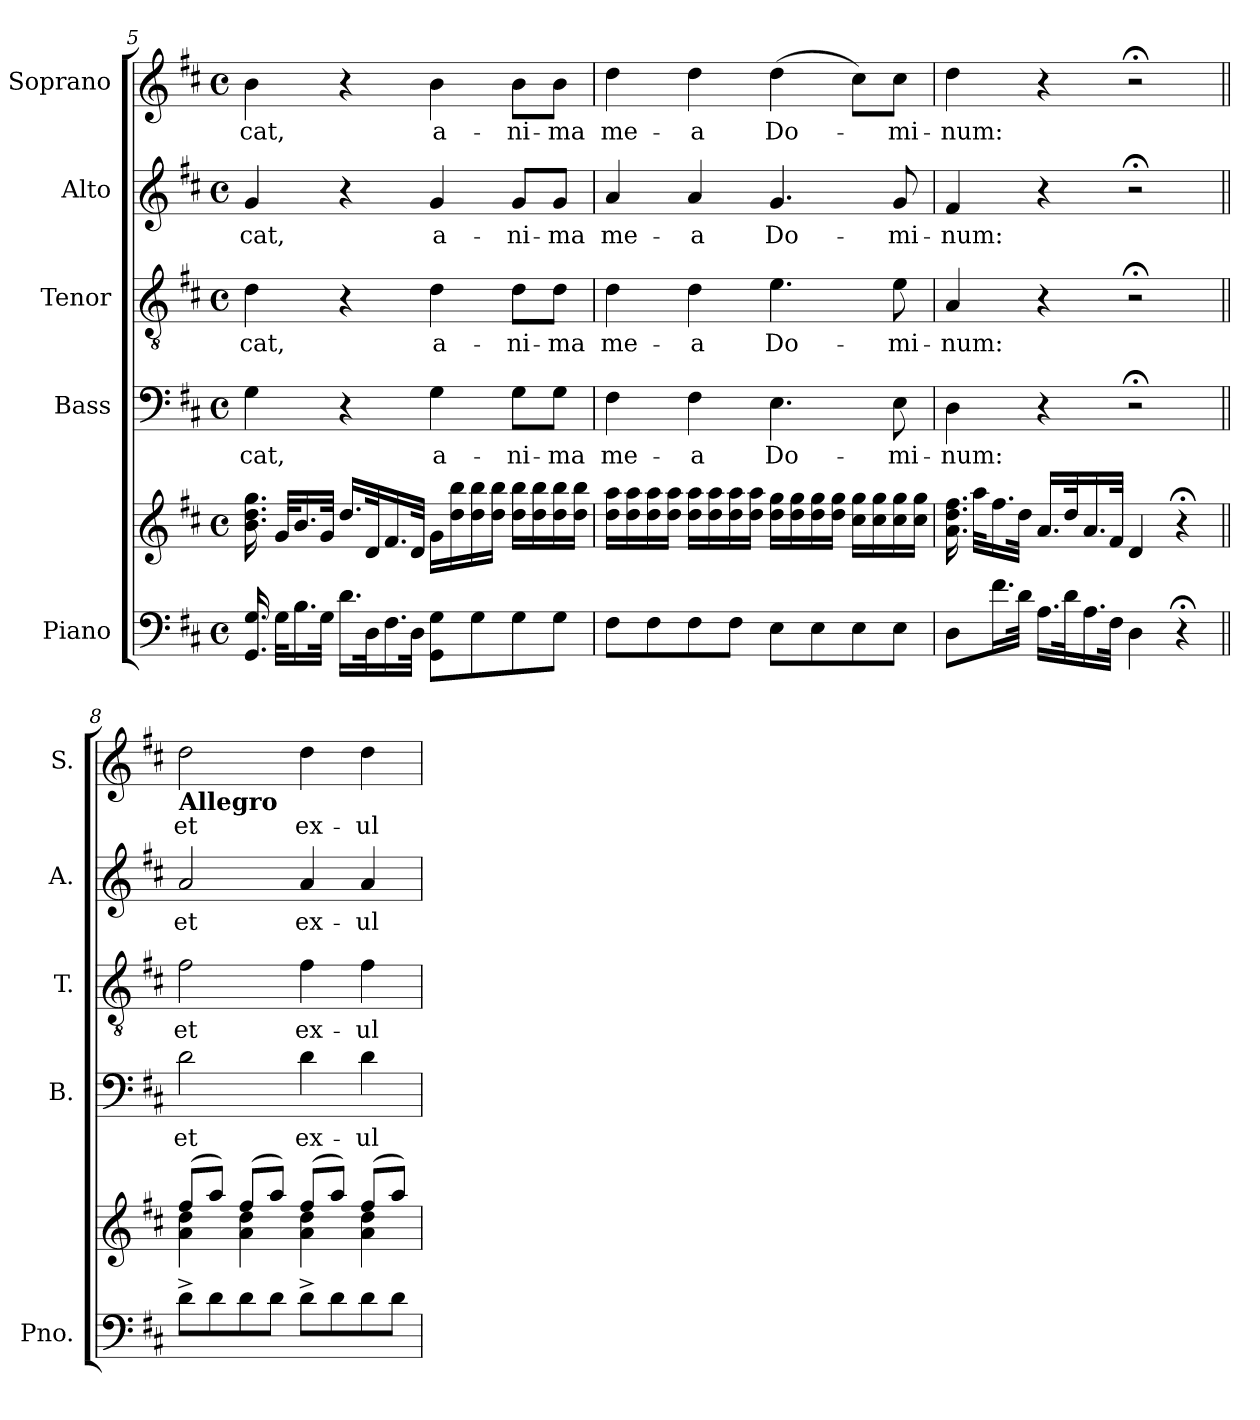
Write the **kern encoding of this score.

**kern	**kern	**kern	**text	**kern	**text	**kern	**text	**kern	**text
*part5	*part5	*part4	*part4	*part3	*part3	*part2	*part2	*part1	*part1
*staff6	*staff5	*staff4	*staff4	*staff3	*staff3	*staff2	*staff2	*staff1	*staff1
*I"Piano	*	*I"Bass	*	*I"Tenor	*	*I"Alto	*	*I"Soprano	*
*I'Pno.	*	*I'B.	*	*I'T.	*	*I'A.	*	*I'S.	*
*clefF4	*clefG2	*clefF4	*	*clefGv2	*	*clefG2	*	*clefG2	*
*	*	*	*	*ITrd7c12	*	*	*	*	*
*k[f#c#]	*k[f#c#]	*k[f#c#]	*	*k[f#c#]	*	*k[f#c#]	*	*k[f#c#]	*
*D:	*D:	*D:	*	*D:	*	*D:	*	*D:	*
*M4/4	*M4/4	*M4/4	*	*M4/4	*	*M4/4	*	*M4/4	*
*met(c)	*met(c)	*met(c)	*	*met(c)	*	*met(c)	*	*met(c)	*
=5	=5	=5	=5	=5	=5	=5	=5	=5	=5
!	!	!	!LO:LY:b:color=#000000	!	!	!	!	!	!
!	!	!	!	!	!LO:LY:b:color=#000000	!	!	!	!
!	!	!	!	!	!	!	!LO:LY:b:color=#000000	!	!
!	!	!	!	!	!	!	!	!	!LO:LY:b:color=#000000
16.GGi/ 16.Gi	16.bi\ 16.ddi 16.ggi	4Gi\	-cat,	4Di\	-cat,	4gi/	-cat,	4bi\	-cat,
32Gi\KLL	32gi/KLL	.	.	.	.	.	.	.	.
16.Bi\	16.bi/	.	.	.	.	.	.	.	.
32Gi\JJk	32gi/JJk	.	.	.	.	.	.	.	.
16.di\LL	16.ddi/LL	4r	.	4r	.	4r	.	4r	.
32Di\k	32di/k	.	.	.	.	.	.	.	.
16.F#i\	16.f#i/	.	.	.	.	.	.	.	.
32Di\JJk	32di/JJk	.	.	.	.	.	.	.	.
!	!	!	!LO:LY:b:color=#000000	!	!	!	!	!	!
!	!	!	!	!	!LO:LY:b:color=#000000	!	!	!	!
!	!	!	!	!	!	!	!LO:LY:b:color=#000000	!	!
!	!	!	!	!	!	!	!	!	!LO:LY:b:color=#000000
8GGi\ 8GiL	16gi\LL	4Gi\	a-	4Di\	a-	4gi/	a-	4bi\	a-
.	16ddi\ 16bbi	.	.	.	.	.	.	.	.
8Gi\	16ddi\ 16bbi	.	.	.	.	.	.	.	.
.	16ddi\ 16bbiJJ	.	.	.	.	.	.	.	.
!	!	!	!LO:LY:b:color=#000000	!	!	!	!	!	!
!	!	!	!	!	!LO:LY:b:color=#000000	!	!	!	!
!	!	!	!	!	!	!	!LO:LY:b:color=#000000	!	!
!	!	!	!	!	!	!	!	!	!LO:LY:b:color=#000000
8Gi\	16ddi\ 16bbiLL	8Gi\L	-ni-	8Di\L	-ni-	8gi/L	-ni-	8bi\L	-ni-
.	16ddi\ 16bbi	.	.	.	.	.	.	.	.
!	!	!	!LO:LY:b:color=#000000	!	!	!	!	!	!
!	!	!	!	!	!LO:LY:b:color=#000000	!	!	!	!
!	!	!	!	!	!	!	!LO:LY:b:color=#000000	!	!
!	!	!	!	!	!	!	!	!	!LO:LY:b:color=#000000
8Gi\J	16ddi\ 16bbi	8Gi\J	-ma	8Di\J	-ma	8gi/J	-ma	8bi\J	-ma
.	16ddi\ 16bbiJJ	.	.	.	.	.	.	.	.
!!LO:PB:g=z
=6	=6	=6	=6	=6	=6	=6	=6	=6	=6
!	!	!	!LO:LY:b:color=#000000	!	!	!	!	!	!
!	!	!	!	!	!LO:LY:b:color=#000000	!	!	!	!
!	!	!	!	!	!	!	!LO:LY:b:color=#000000	!	!
!	!	!	!	!	!	!	!	!	!LO:LY:b:color=#000000
8F#i\L	16ddi\ 16aaiLL	4F#i\	me-	4Di\	me-	4ai/	me-	4ddi\	me-
.	16ddi\ 16aai	.	.	.	.	.	.	.	.
8F#i\	16ddi\ 16aai	.	.	.	.	.	.	.	.
.	16ddi\ 16aaiJJ	.	.	.	.	.	.	.	.
!	!	!	!LO:LY:b:color=#000000	!	!	!	!	!	!
!	!	!	!	!	!LO:LY:b:color=#000000	!	!	!	!
!	!	!	!	!	!	!	!LO:LY:b:color=#000000	!	!
!	!	!	!	!	!	!	!	!	!LO:LY:b:color=#000000
8F#i\	16ddi\ 16aaiLL	4F#i\	-a	4Di\	-a	4ai/	-a	4ddi\	-a
.	16ddi\ 16aai	.	.	.	.	.	.	.	.
8F#i\J	16ddi\ 16aai	.	.	.	.	.	.	.	.
.	16ddi\ 16aaiJJ	.	.	.	.	.	.	.	.
!	!	!	!LO:LY:b:color=#000000	!	!	!	!	!	!
!	!	!	!	!	!LO:LY:b:color=#000000	!	!	!	!
!	!	!	!	!	!	!	!LO:LY:b:color=#000000	!	!
!	!	!	!	!	!	!	!	!	!LO:LY:b:color=#000000
8Ei\L	16ddi\ 16ggiLL	4.Ei\	Do-	4.Ei\	Do-	4.gi/	Do-	(4ddi\	Do-
.	16ddi\ 16ggi	.	.	.	.	.	.	.	.
8Ei\	16ddi\ 16ggi	.	.	.	.	.	.	.	.
.	16ddi\ 16ggiJJ	.	.	.	.	.	.	.	.
8Ei\	16cc#i\ 16ggiLL	.	.	.	.	.	.	8cc#i\L)	.
.	16cc#i\ 16ggi	.	.	.	.	.	.	.	.
!	!	!	!LO:LY:b:color=#000000	!	!	!	!	!	!
!	!	!	!	!	!LO:LY:b:color=#000000	!	!	!	!
!	!	!	!	!	!	!	!LO:LY:b:color=#000000	!	!
!	!	!	!	!	!	!	!	!	!LO:LY:b:color=#000000
8Ei\J	16cc#i\ 16ggi	8Ei\	-mi-	8Ei\	-mi-	8gi/	-mi-	8cc#i\J	-mi-
.	16cc#i\ 16ggiJJ	.	.	.	.	.	.	.	.
=7	=7	=7	=7	=7	=7	=7	=7	=7	=7
!	!	!	!LO:LY:b:color=#000000	!	!	!	!	!	!
!	!	!	!	!	!LO:LY:b:color=#000000	!	!	!	!
!	!	!	!	!	!	!	!LO:LY:b:color=#000000	!	!
!	!	!	!	!	!	!	!	!	!LO:LY:b:color=#000000
8Di\L	16.ai\ 16.ddi 16.ff#i	4Di\	-num:	4AAi/	-num:	4f#i/	-num:	4ddi\	-num:
.	32aai\KLL	.	.	.	.	.	.	.	.
16.f#i\L	16.ff#i\	.	.	.	.	.	.	.	.
32di\JJk	32ddi\JJk	.	.	.	.	.	.	.	.
16.Ai\LL	16.ai/LL	4r	.	4r	.	4r	.	4r	.
32di\k	32ddi/k	.	.	.	.	.	.	.	.
16.Ai\	16.ai/	.	.	.	.	.	.	.	.
32F#i\JJk	32f#i/JJk	.	.	.	.	.	.	.	.
4Di\	4di/	2r;	.	2r;	.	2r;	.	2r;	.
4r;	4r;	.	.	.	.	.	.	.	.
=8||	=8||	=8||	=8||	=8||	=8||	=8||	=8||	=8||	=8||
*	*^	*	*	*	*	*	*	*	*
!	!	!	!	!LO:LY:b:color=#000000	!	!	!	!	!	!
!	!	!	!	!	!	!LO:LY:b:color=#000000	!	!	!	!
!	!	!	!	!	!	!	!	!LO:LY:b:color=#000000	!	!
*	*v	*v	*	*	*	*	*	*	*	*
*	*MM130	*	*	*	*	*	*	*MM130	*
*	*^	*	*	*	*	*	*	*	*
!	!	!	!	!	!	!	!	!	!LO:TX:b:B:t=Allegro	!
!	!	!	!	!	!	!	!	!	!	!LO:LY:b:color=#000000
8d^i\L	(8ff#i/L	4ai\ 4ddi	2di\	et	2F#i\	et	2ai/	et	2ddi\	et
8di\	8aai/J)	.	.	.	.	.	.	.	.	.
8di\	(8ff#i/L	4ai\ 4ddi	.	.	.	.	.	.	.	.
8di\J	8aai/J)	.	.	.	.	.	.	.	.	.
!	!	!	!	!LO:LY:b:color=#000000	!	!	!	!	!	!
!	!	!	!	!	!	!LO:LY:b:color=#000000	!	!	!	!
!	!	!	!	!	!	!	!	!LO:LY:b:color=#000000	!	!
!	!	!	!	!	!	!	!	!	!	!LO:LY:b:color=#000000
8d^i\L	(8ff#i/L	4ai\ 4ddi	4di\	ex-	4F#i\	ex-	4ai/	ex-	4ddi\	ex-
8di\	8aai/J)	.	.	.	.	.	.	.	.	.
!	!	!	!	!LO:LY:b:color=#000000	!	!	!	!	!	!
!	!	!	!	!	!	!LO:LY:b:color=#000000	!	!	!	!
!	!	!	!	!	!	!	!	!LO:LY:b:color=#000000	!	!
!	!	!	!	!	!	!	!	!	!	!LO:LY:b:color=#000000
8di\	(8ff#i/L	4ai\ 4ddi	4di\	-ul-	4F#i\	-ul-	4ai/	-ul-	4ddi\	-ul-
8di\J	8aai/J)	.	.	.	.	.	.	.	.	.
*	*v	*v	*	*	*	*	*	*	*	*
=	=	=	=	=	=	=	=	=	=
*-	*-	*-	*-	*-	*-	*-	*-	*-	*-
